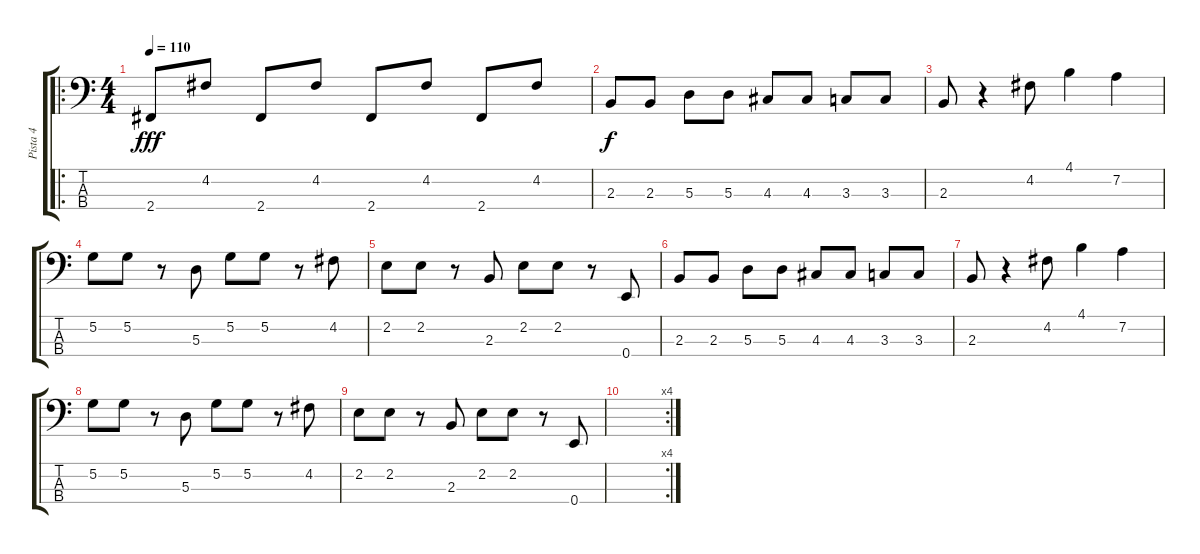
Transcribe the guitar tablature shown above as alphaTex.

\track ("Pista 4" "Pista 4") {instrument synthbass2}
\staff {score tabs}
\tuning (G2 D2 A1 E1) {hide}
\ro
\ts (4 4)
\tempo 110
\clef f4
\ks c
2.4.8{dy fff instrument synthbass2} 4.2.8 2.4.8 4.2.8 2.4.8 4.2.8 2.4.8 4.2.8 |
2.3.8{dy f} 2.3.8 5.3.8 5.3.8 4.3.8 4.3.8 3.3.8 3.3.8 |
2.3.8 r.4 4.2.8 4.1.4 7.2.4 |
5.2.8 5.2.8 r.8 5.3.8 5.2.8 5.2.8 r.8 4.2.8 |
2.2.8 2.2.8 r.8 2.3.8 2.2.8 2.2.8 r.8 0.4.8 |
2.3.8 2.3.8 5.3.8 5.3.8 4.3.8 4.3.8 3.3.8 3.3.8 |
2.3.8 r.4 4.2.8 4.1.4 7.2.4 |
5.2.8 5.2.8 r.8 5.3.8 5.2.8 5.2.8 r.8 4.2.8 |
2.2.8 2.2.8 r.8 2.3.8 2.2.8 2.2.8 r.8 0.4.8 |
\rc 4
